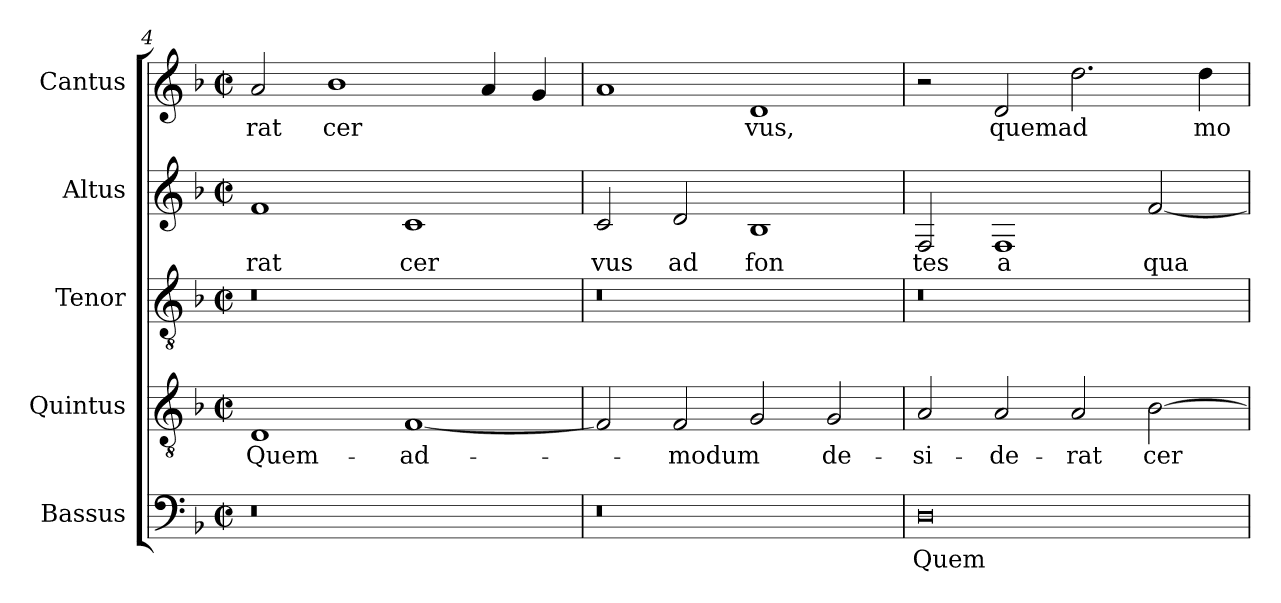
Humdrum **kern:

**kern	**text	**kern	**text	**kern	**kern	**text	**kern	**text
*part5	*part5	*part4	*part4	*part3	*part2	*part2	*part1	*part1
*staff5	*staff5	*staff4	*staff4	*staff3	*staff2	*staff2	*staff1	*staff1
*I"Bassus	*	*I"Quintus	*	*I"Tenor	*I"Altus	*	*I"Cantus	*
*clefF4	*	*clefGv2	*	*clefGv2	*clefG2	*	*clefG2	*
*k[b-]	*	*k[b-]	*	*k[b-]	*k[b-]	*	*k[b-]	*
*F:	*	*F:	*	*F:	*F:	*	*F:	*
*M2/2	*	*M2/2	*	*M2/2	*M2/2	*	*M2/2	*
*met(c|)	*	*met(c|)	*	*met(c|)	*met(c|)	*	*met(c|)	*
=4	=4	=4	=4	=4	=4	=4	=4	=4
!	!	!	!LO:LY:b:cj	!	!	!LO:LY:b:cj	!	!LO:LY:b:cj
0r	.	1D	Quem-	0r	1f	rat	2a/	rat
!	!	!	!	!	!	!	!	!LO:LY:b:cj
.	.	.	.	.	.	.	1b-	cer
!	!	!	!LO:LY:b:cj	!	!	!LO:LY:b:cj	!	!
.	.	[<1F	-ad-	.	1c	cer	.	.
.	.	.	.	.	.	.	4a/	.
.	.	.	.	.	.	.	4g/	.
=5	=5	=5	=5	=5	=5	=5	=5	=5
!	!	!	!	!	!	!LO:LY:b:cj	!	!
0r	.	2F/]	.	0r	2c/	vus	1a	.
!	!	!	!LO:LY:b	!	!	!LO:LY:b:cj	!	!
.	.	2F/	-modum	.	2d/	ad	.	.
!	!	!	!	!	!	!LO:LY:b:cj	!	!LO:LY:b:cj
.	.	2G/	.	.	1B-	fon	1d	vus,
!	!	!	!LO:LY:b:cj	!	!	!	!	!
.	.	2G/	de-	.	.	.	.	.
=6	=6	=6	=6	=6	=6	=6	=6	=6
!	!LO:LY:b:cj	!	!LO:LY:b:cj	!	!	!LO:LY:b:cj	!	!
0D	Quem-	2A/	-si-	0r	2F/	tes	2r	.
!	!	!	!LO:LY:b:cj	!	!	!LO:LY:b:cj	!	!LO:LY:b:cj
.	.	2A/	-de-	.	1F	a	2d/	quemad
!	!	!	!LO:LY:b:cj	!	!	!	!	!
.	.	2A/	-rat	.	.	.	2.dd\	.
!	!	!	!LO:LY:b	!	!	!LO:LY:b	!	!
.	.	[>2B-\	cer-	.	[>2f/	qua	.	.
!	!	!	!	!	!	!	!	!LO:LY:b:cj
.	.	.	.	.	.	.	4dd\	mo
=	=	=	=	=	=	=	=	=
*-	*-	*-	*-	*-	*-	*-	*-	*-
